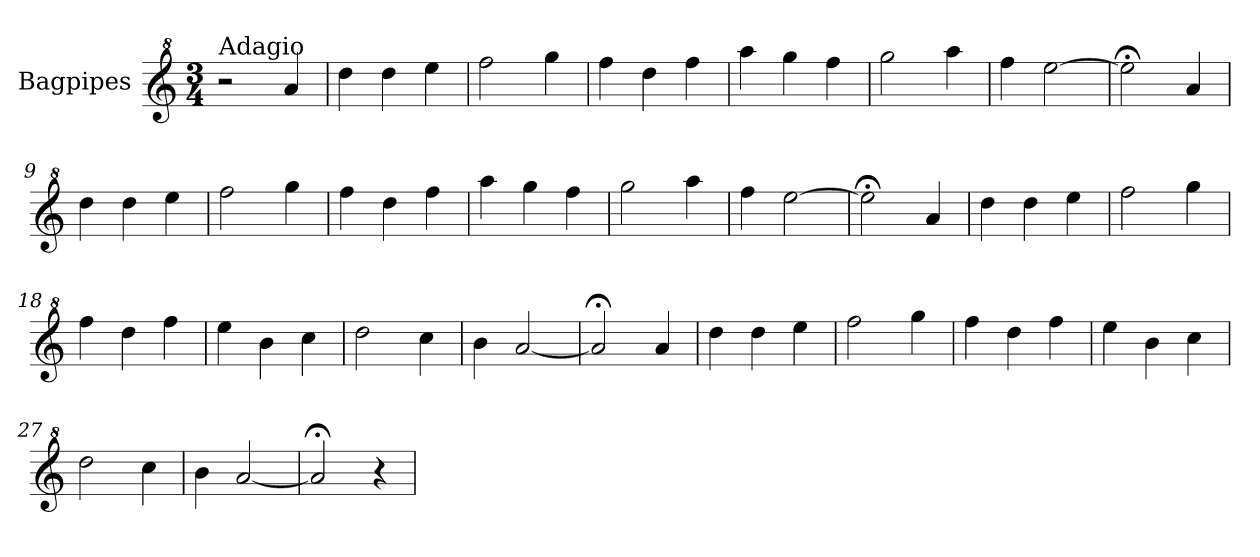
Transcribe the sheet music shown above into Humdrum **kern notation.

**kern
*part1
*staff1
*I"Bagpipes
*I'Bag
*clefG^2
*k[]
*C:
*M3/4
=1
!LO:TX:a:t=Adagio
2r
4aa/
=2
4ddd\
4ddd\
4eee\
=3
2fff\
4ggg\
=4
4fff\
4ddd\
4fff\
=5
4aaa\
4ggg\
4fff\
=6
2ggg\
4aaa\
=7
4fff\
[2eee\
=8
2eee;<\]
4aa/
=9
4ddd\
4ddd\
4eee\
=10
2fff\
4ggg\
=11
4fff\
4ddd\
4fff\
=12
4aaa\
4ggg\
4fff\
!!LO:LB:g=z
=13
2ggg\
4aaa\
=14
4fff\
[2eee\
=15
2eee;<\]
4aa/
=16
4ddd\
4ddd\
4eee\
=17
2fff\
4ggg\
=18
4fff\
4ddd\
4fff\
=19
4eee\
4bb\
4ccc\
=20
2ddd\
4ccc\
=21
4bb\
[2aa/
=22
2aa;</]
4aa/
=23
4ddd\
4ddd\
4eee\
=24
2fff\
4ggg\
=25
4fff\
4ddd\
4fff\
!!LO:LB:g=z
=26
4eee\
4bb\
4ccc\
=27
2ddd\
4ccc\
=28
4bb\
[2aa/
=29
2aa;</]
4r
=
*-
